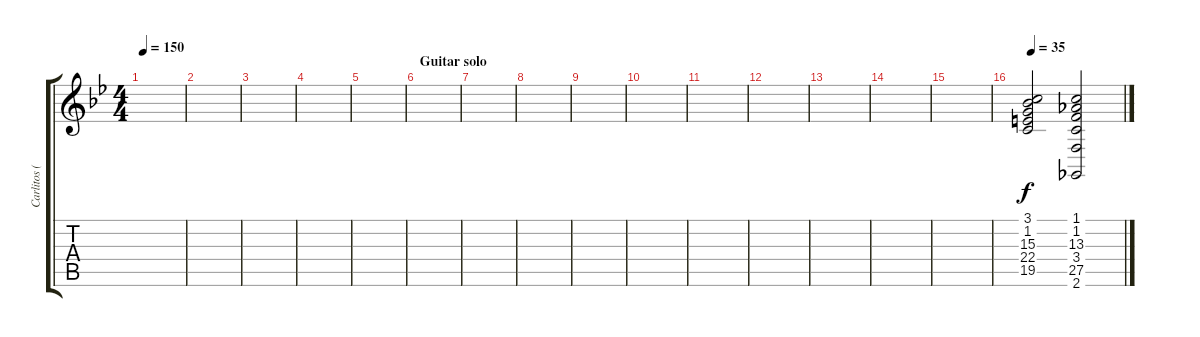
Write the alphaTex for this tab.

\track ("Carlitos (Kb Pad)" "Carlitos (") {instrument choiraahs}
\staff {score tabs}
\tuning (E4 B3 G3 D3 A2 E2) {hide}
\ts (4 4)
\tempo 150
\clef g2
\ks gminor
|
|
|
|
|
\section ("" "Guitar solo")
|
|
|
|
|
|
|
|
|
|
\tempo 35
(3.1 1.2 15.3 22.4 19.5).2{instrument synthstrings1} (1.1 1.2 13.3 3.4 27.5 2.6).2
